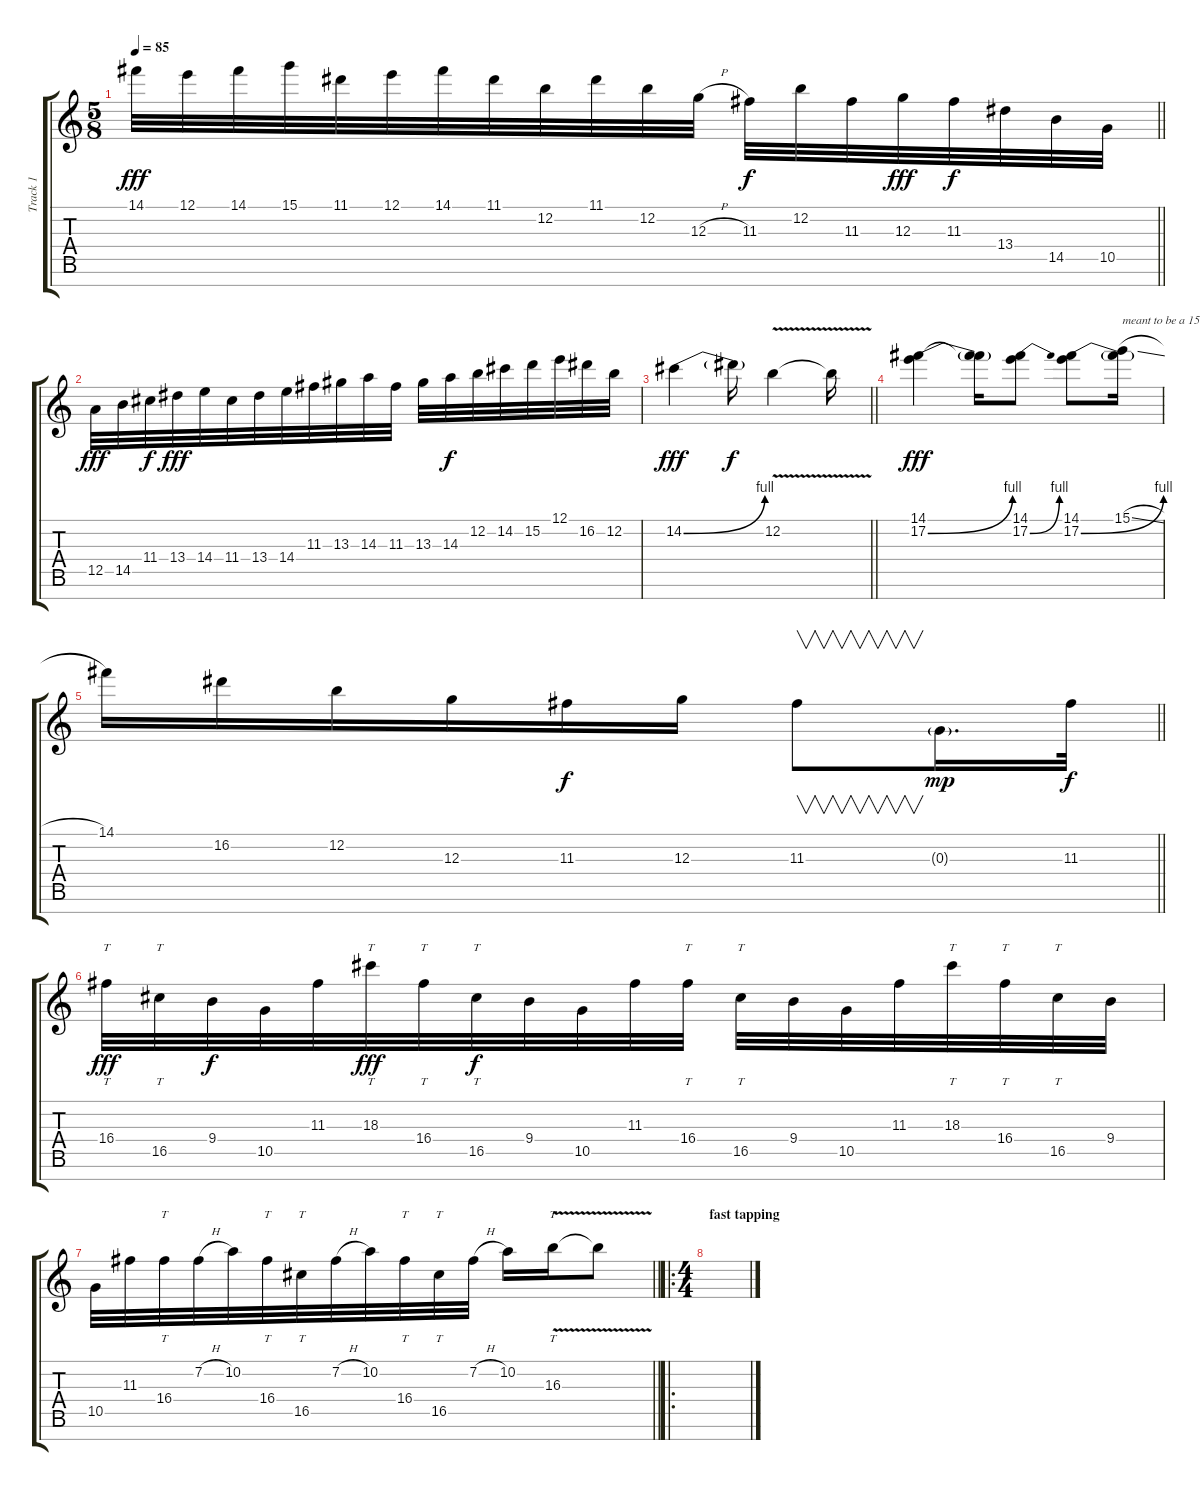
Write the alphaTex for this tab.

\track ("Track 1" "Track 1") {instrument distortionguitar}
\staff {score tabs}
\tuning (E4 B3 G3 D3 A2 E2 B1) {hide}
\ts (5 8)
\tempo 85
\clef g2
\barLineRight lightlight
\ks c
14.1.32{dy fff} 12.1.32 14.1.32 15.1.32 11.1.32 12.1.32 14.1.32 11.1.32 12.2.32 11.1.32 12.2.32 12.3{h}.32 11.3.32{dy f} 12.2.32 11.3.32 12.3.32{dy fff} 11.3.32{dy f} 13.4.32 14.5.32 10.5.32 |
12.5.32{dy fff} 14.5.32 11.4.32{dy f} 13.4.32{dy fff} 14.4.32 11.4.32 13.4.32 14.4.32 11.3.32 13.3.32 14.3.32 11.3.32 13.3.32 14.3.32{dy f} 12.2.32 14.2.32 15.2.32 12.1.32 16.2.32 12.2.32 |
\barLineRight lightlight
14.2{be (bend 0 0 60 4)}.4{dy fff} 14.2{t}.16{dy f} 12.2{v}.4 12.2{t}.16 |
(14.1 17.2{be (bend 0 0 60 4)}).4{dy fff} (14.1{t} 17.2{t}).16 (14.1 17.2{be (bend 0 0 60 4)}).8 (14.1 17.2{be (bend 0 0 60 4)}).8 (15.1{sl} 17.2{t}).16{txt "meant to be a 15"} |
\barLineRight lightlight
14.1.16 16.2.16 12.2.16 12.3.16 11.3.16{dy f} 12.3.16 11.3.8{v} 0.3{g}.16{d dy mp} 11.3.32{dy f} |
16.4.32{tt dy fff} 16.5.32{tt} 9.4.32{dy f} 10.5.32 11.3.32 18.3.32{tt dy fff} 16.4.32{tt} 16.5.32{tt dy f} 9.4.32 10.5.32 11.3.32 16.4.32{tt} 16.5.32{tt} 9.4.32 10.5.32 11.3.32 18.3.32{tt} 16.4.32{tt} 16.5.32{tt} 9.4.32 |
\barLineRight lightlight
10.5.32 11.3.32 16.4.32{tt} 7.2{h}.32 10.2.32 16.4.32{tt} 16.5.32{tt} 7.2{h}.32 10.2.32 16.4.32{tt} 16.5.32{tt} 7.2{h}.32 10.2.16 16.3{v}.16{tt} 16.3{t}.8 |
\ro
\ts (4 4)
\section ("" "fast tapping ")
